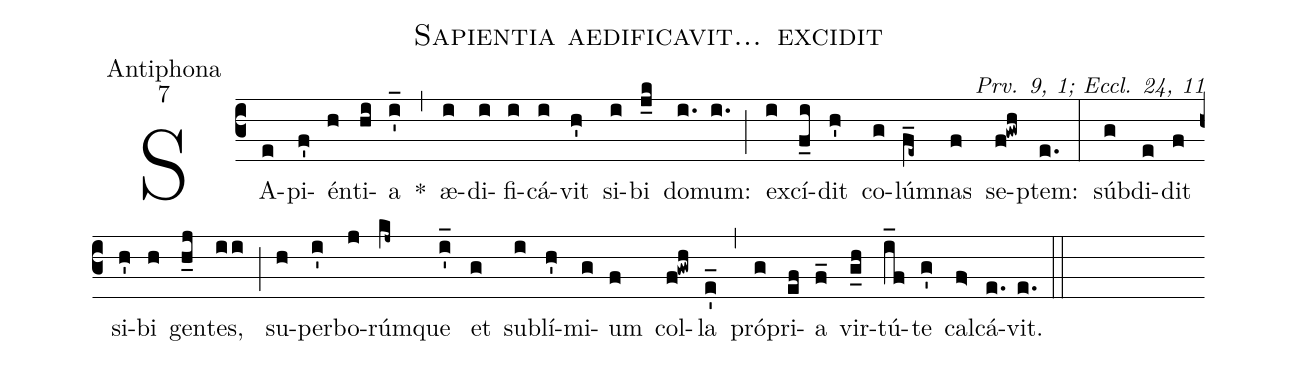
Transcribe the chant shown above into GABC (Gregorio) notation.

name:Sapientia aedificavit... excidit;
office-part:Antiphona;
mode:7;
commentary:Prv. 9, 1; Eccl. 24, 11;
%%
(c3)
SA(e)pi(f')én(h)ti(hi)a(i'_) *(,)
æ(i)di(i)fi(i)cá(i)vit(h') si(i)bi(j_k) do(i.)mum:(i.) (;)
ex(i)cí(f_i)dit(h') co(g)lú(f_e~)mnas(f) se(f!gwh)ptem:(e.) (:)
súb(g)di(e)dit(f) si(h')bi(h) gen(h_j)tes,(ii) (;)
su(h)per(i')bo(j)rúm(kj~)que(i'_) et(g) sub(i)lí(h')mi(g)um(f) col(f!gwh)la(e'_) (,)
pró(g)pri(ef)a(f_) vir(g_h)tú(i_f)te(g') cal(f>)cá(e.)vit.(e.) (::)
